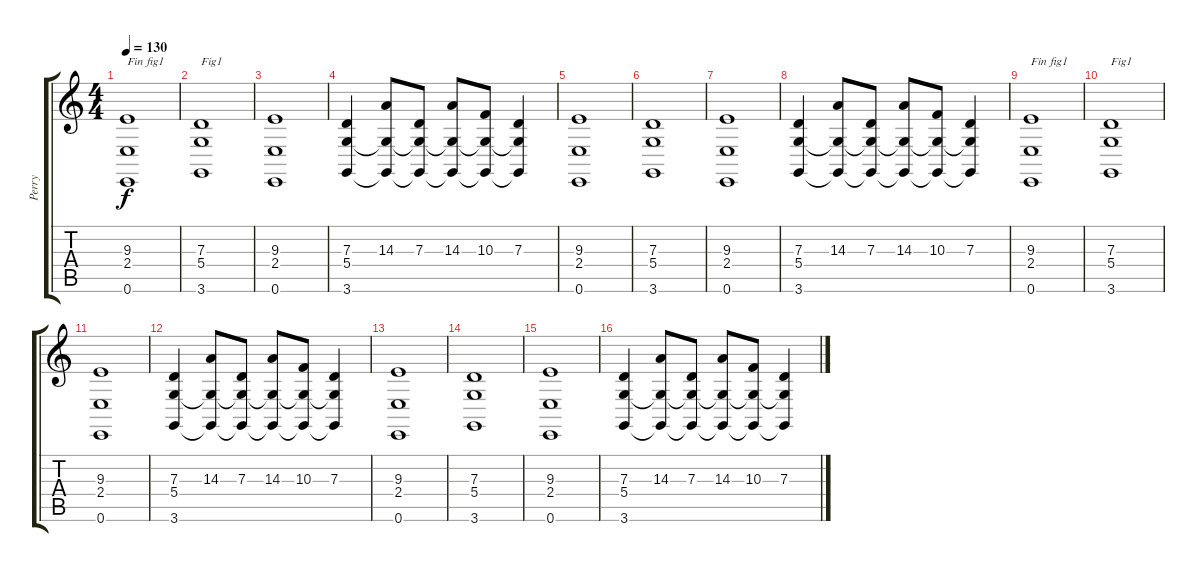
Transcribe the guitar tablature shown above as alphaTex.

\track ("Perry" "Perry") {instrument drawbarorgan}
\staff {score tabs}
\tuning (E4 B3 G3 D3 A2 E2) {hide}
\ts (4 4)
\tempo 130
\clef g2
\ks c
(9.3 2.4 0.6).1{txt "Fin fig1" dy f} |
(7.3 5.4 3.6).1{txt "Fig1"} |
(9.3 2.4 0.6).1 |
(7.3 5.4 3.6).4 (14.3 5.4{t} 3.6{t}).8 (7.3 5.4{t} 3.6{t}).8 (14.3 5.4{t} 3.6{t}).8 (10.3 5.4{t} 3.6{t}).8 (7.3 5.4{t} 3.6{t}).4 |
(9.3 2.4 0.6).1 |
(7.3 5.4 3.6).1 |
(9.3 2.4 0.6).1 |
(7.3 5.4 3.6).4 (14.3 5.4{t} 3.6{t}).8 (7.3 5.4{t} 3.6{t}).8 (14.3 5.4{t} 3.6{t}).8 (10.3 5.4{t} 3.6{t}).8 (7.3 5.4{t} 3.6{t}).4 |
(9.3 2.4 0.6).1{txt "Fin fig1"} |
(7.3 5.4 3.6).1{txt "Fig1"} |
(9.3 2.4 0.6).1 |
(7.3 5.4 3.6).4 (14.3 5.4{t} 3.6{t}).8 (7.3 5.4{t} 3.6{t}).8 (14.3 5.4{t} 3.6{t}).8 (10.3 5.4{t} 3.6{t}).8 (7.3 5.4{t} 3.6{t}).4 |
(9.3 2.4 0.6).1 |
(7.3 5.4 3.6).1 |
(9.3 2.4 0.6).1 |
(7.3 5.4 3.6).4 (14.3 5.4{t} 3.6{t}).8 (7.3 5.4{t} 3.6{t}).8 (14.3 5.4{t} 3.6{t}).8 (10.3 5.4{t} 3.6{t}).8 (7.3 5.4{t} 3.6{t}).4
